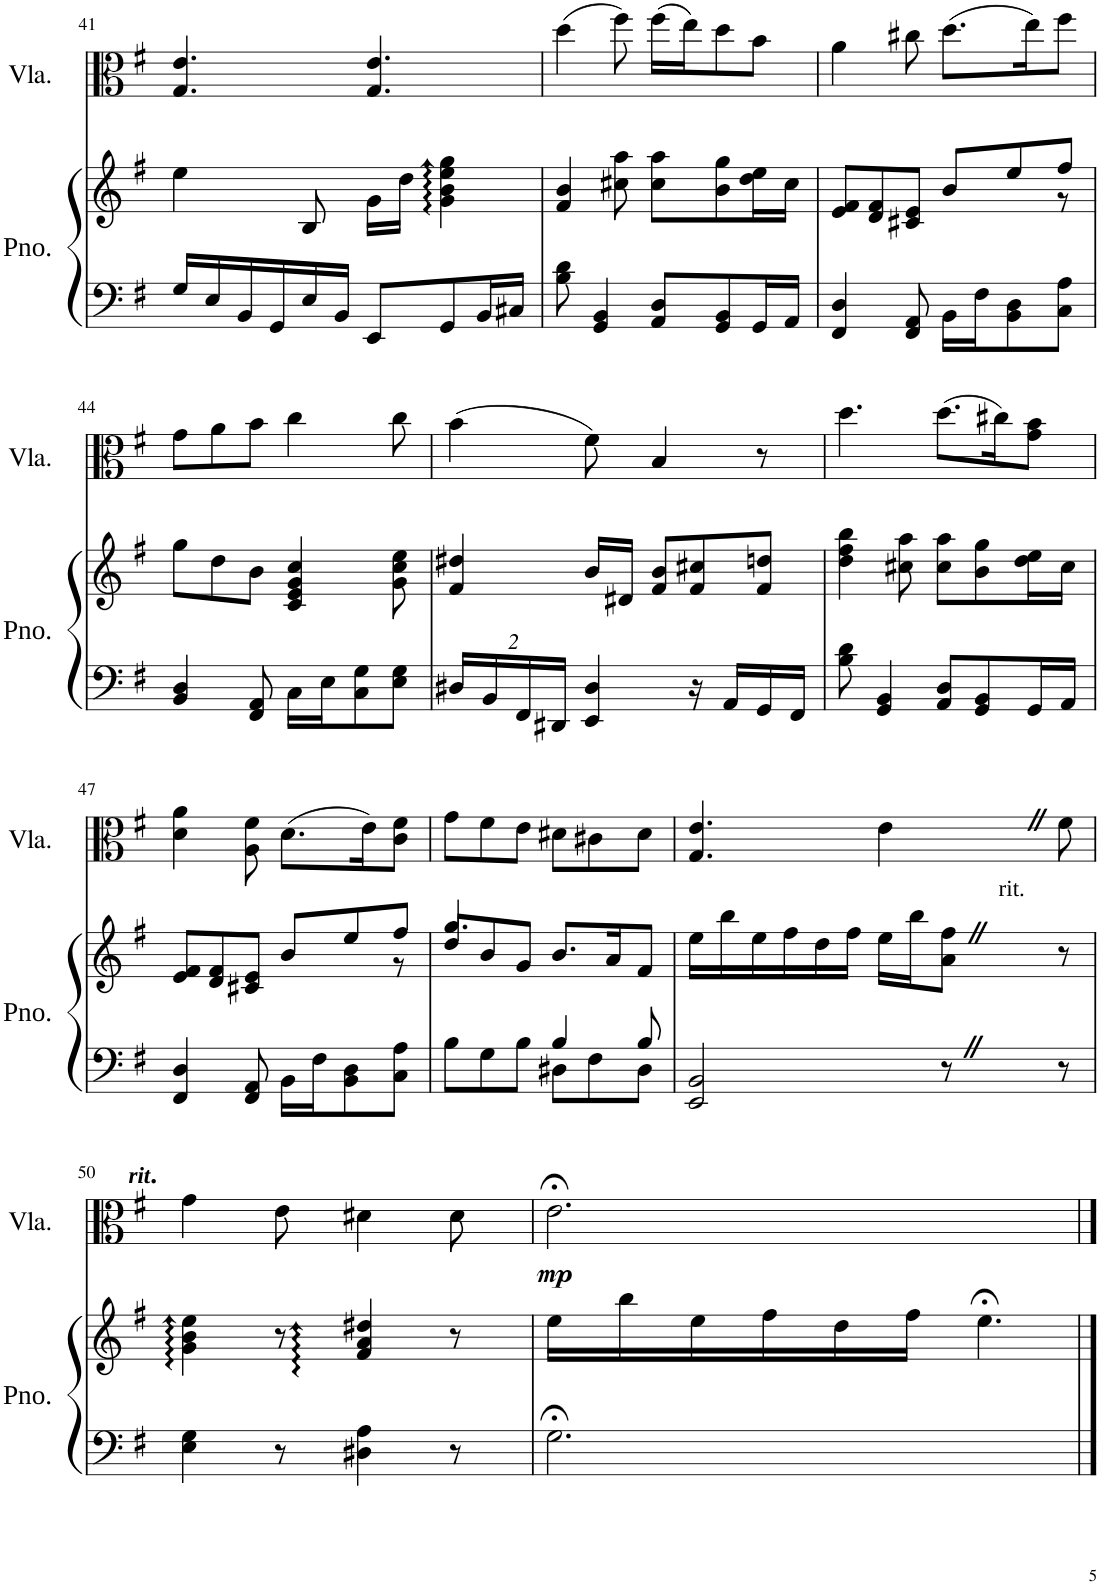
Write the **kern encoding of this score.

**kern	**kern	**kern	**dynam
*part2	*part2	*part1	*part1
*staff3	*staff2	*staff1	*staff1
*I"Piano	*	*I"Viola	*
*I'Pno.	*	*I'Vla.	*
!!LO:PB:g=z
*clefF4	*clefG2	*clefC3	*
*k[f#]	*k[f#]	*k[f#]	*
*M6/8	*M6/8	*M6/8	*
=41	=41	=41	=41
16G/LL	4ee\	4.G/ 4.e/	.
16E/	.	.	.
16BB/	.	.	.
16GG/	.	.	.
16E/	8B/	.	.
16BB/JJ	.	.	.
8EE/L	16g\LL	4.G/ 4.e/	.
.	16dd\JJ	.	.
8GG/	4g\ 4b\ 4ee\ 4gg\	.	.
16BB/L	.	.	.
16C#X/JJ	.	.	.
=42	=42	=42	=42
8B\ 8d\	4f#/ 4b/	(4dd\	.
4GG/ 4BB/	.	.	.
.	8cc#X\ 8aa\	8ff#\)	.
8AA/ 8D/L	8cc#\ 8aa\L	(16ff#\LL	.
.	.	16ee\J)	.
8GG/ 8BB/	8b\ 8gg\	8dd\	.
16GG/L	16dd\ 16ee\L	8b\J	.
16AA/JJ	16cc#\JJ	.	.
=43	=43	=43	=43
*	*^	*	*
4FF#/ 4D/	8e/ 8f#/L	4ryy	4a\	.
.	8d/ 8f#/	.	.	.
8FF#/ 8AA/	8c#X/ 8e/J	8ryy	8cc#X\	.
16BB\LL	8b/L	4ryy	(8.dd\L	.
16F#\J	.	.	.	.
8BB\ 8D\	8ee/	.	.	.
.	.	.	16ee\K)	.
8C\ 8A\J	8ff#/J	8r	8ff#\J	.
!!LO:LB:g=z
=44	=44	=44	=44	=44
4BB/ 4D/	8gg\L	4ryy	8g\L	.
.	8dd\	.	8a\	.
8FF#/ 8AA/	8b\J	8ryy	8b\J	.
16C\LL	4c/ 4e/ 4g/ 4cc/	8.ryy	4cc\	.
16E\J	.	.	.	.
8C\ 8G\	.	.	.	.
.	.	16ryy	.	.
8E\ 8G\J	8g\ 8cc\ 8ee\	8ryy	8cc\	.
=45	=45	=45	=45	=45
16D#X/LL	4f#/ 4dd#X/	8ryy	(4b\	.
16BB/	.	.	.	.
16FF#/	.	8ryy	.	.
16DD#X/JJ	.	.	.	.
4EE/ 4D#/	16b/LL	8ryy	8f#\)	.
.	16d#X/JJ	.	.	.
.	8f#/ 8b/L	8ryy	4B/	.
16r	8f#/ 8cc#X/	8ryy	.	.
16AA/LL	.	.	.	.
16GG/	8f#/ 8ddn/J	8ryy	8r	.
16FF#/JJ	.	.	.	.
*	*v	*v	*	*
=46	=46	=46	=46
8B\ 8d\	4dd\ 4ff#\ 4bb\	4.dd\	.
4GG/ 4BB/	.	.	.
.	8cc#X\ 8aa\	.	.
8AA/ 8D/L	8cc#\ 8aa\L	(8.dd\L	.
8GG/ 8BB/	8b\ 8gg\	.	.
.	.	16cc#X\K)	.
16GG/L	16dd\ 16ee\L	8g\ 8b\J	.
16AA/JJ	16cc#\JJ	.	.
!!LO:LB:g=z
=47	=47	=47	=47
*	*^	*	*
4FF#/ 4D/	8e/ 8f#/L	4ryy	4d\ 4a\	.
.	8d/ 8f#/	.	.	.
8FF#/ 8AA/	8c#X/ 8e/J	8ryy	8A\ 8f#\	.
16BB\LL	8b/L	4ryy	(8.d\L	.
16F#\J	.	.	.	.
8BB\ 8D\	8ee/	.	.	.
.	.	.	16e\K)	.
8C\ 8A\J	8ff#/J	8r	8c\ 8f#\J	.
=48	=48	=48	=48	=48
*^	*	*	*	*
8B\L	4.ryy	8dd/L	4.gg/	8g\L	.
8G\	.	8b/	.	8f#\	.
8B\J	.	8g/J	.	8e\J	.
4B/	8D#X\L	8.b/L	8ryy	8d#X\L	.
.	8F#\	.	4ryy	8c#X\	.
.	.	16a/K	.	.	.
8B/	8D#\J	8f#/J	.	8d#\J	.
*v	*v	*	*	*	*
*	*v	*v	*	*
=49	=49	=49	=49
2EE/ 2BB/	16ee\LL	4.G/ 4.e/	.
.	16bb\	.	.
.	16ee\	.	.
.	16ff#\	.	.
.	16dd\	.	.
.	16ff#\JJ	.	.
.	16ee\LL	4eZ\	.
.	16bb\J	.	.
!	!LO:TX:a:t=rit.	!	!
8r	8a\Z 8ff#\ZJ	.	.
8r	8r	8f#\	.
!!LO:LB:g=z
=50	=50	=50	=50
!	!	!LO:TX:a:Bi:t=rit	!
!	!	!LO:TX:a:t=.	!
4E\ 4G\	4g\ 4b\ 4ee\	4g\	.
8r	8r	8e\	.
4D#X\ 4A\	4f#/ 4a/ 4dd#X/	4d#X\	.
8r	8r	8d#\	.
=51	=51	=51	=51
!	!	!	!LO:DY:b
2.G;<\	16ee\LL	2.e;<\	mp
.	16bb\	.	.
.	16ee\	.	.
.	16ff#\	.	.
.	16dd\	.	.
.	16ff#\JJ	.	.
.	4.ee;<\	.	.
==	==	==	==
*-	*-	*-	*-
